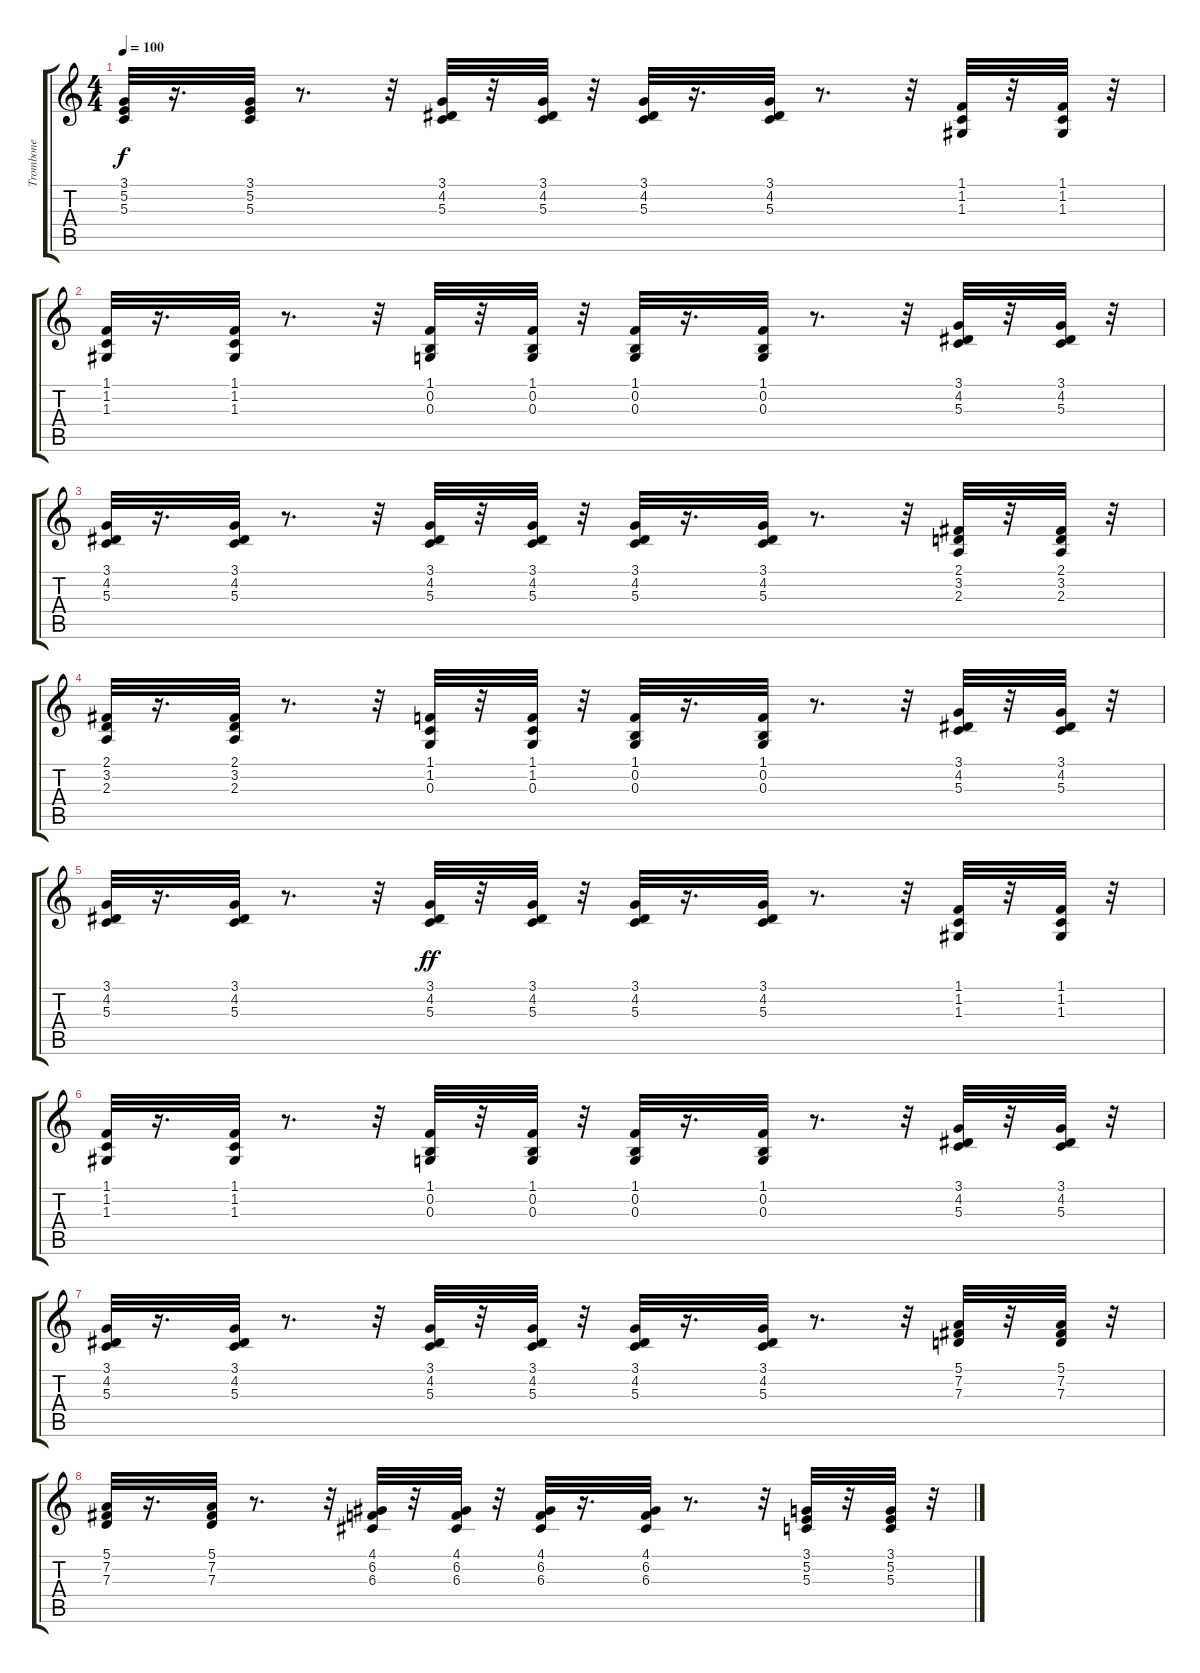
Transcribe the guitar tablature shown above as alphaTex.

\track ("Trombone" "Trombone") {instrument trombone}
\staff {score tabs}
\tuning (E4 B3 G3 D3 A2 E2) {hide}
\ts (4 4)
\tempo 100
\clef g2
\ks c
(3.1 5.2 5.3).32{dy f} r.16{d} (3.1 5.2 5.3).32 r.8{d} r.32 (3.1 4.2 5.3).32 r.32 (3.1 4.2 5.3).32 r.32 (3.1 4.2 5.3).32 r.16{d} (3.1 4.2 5.3).32 r.8{d} r.32 (1.1 1.2 1.3).32 r.32 (1.1 1.2 1.3).32 r.32 |
(1.1 1.2 1.3).32 r.16{d} (1.1 1.2 1.3).32 r.8{d} r.32 (1.1 0.2 0.3).32 r.32 (1.1 0.2 0.3).32 r.32 (1.1 0.2 0.3).32 r.16{d} (1.1 0.2 0.3).32 r.8{d} r.32 (3.1 4.2 5.3).32 r.32 (3.1 4.2 5.3).32 r.32 |
(3.1 4.2 5.3).32 r.16{d} (3.1 4.2 5.3).32 r.8{d} r.32 (3.1 4.2 5.3).32 r.32 (3.1 4.2 5.3).32 r.32 (3.1 4.2 5.3).32 r.16{d} (3.1 4.2 5.3).32 r.8{d} r.32 (2.1 3.2 2.3).32 r.32 (2.1 3.2 2.3).32 r.32 |
(2.1 3.2 2.3).32 r.16{d} (2.1 3.2 2.3).32 r.8{d} r.32 (1.1 1.2 0.3).32 r.32 (1.1 1.2 0.3).32 r.32 (1.1 0.2 0.3).32 r.16{d} (1.1 0.2 0.3).32 r.8{d} r.32 (3.1 4.2 5.3).32 r.32 (3.1 4.2 5.3).32 r.32 |
(3.1 4.2 5.3).32 r.16{d} (3.1 4.2 5.3).32 r.8{d} r.32 (3.1 4.2 5.3).32{dy ff} r.32 (3.1 4.2 5.3).32 r.32 (3.1 4.2 5.3).32 r.16{d} (3.1 4.2 5.3).32 r.8{d} r.32 (1.1 1.2 1.3).32 r.32 (1.1 1.2 1.3).32 r.32 |
(1.1 1.2 1.3).32 r.16{d} (1.1 1.2 1.3).32 r.8{d} r.32 (1.1 0.2 0.3).32 r.32 (1.1 0.2 0.3).32 r.32 (1.1 0.2 0.3).32 r.16{d} (1.1 0.2 0.3).32 r.8{d} r.32 (3.1 4.2 5.3).32 r.32 (3.1 4.2 5.3).32 r.32 |
(3.1 4.2 5.3).32 r.16{d} (3.1 4.2 5.3).32 r.8{d} r.32 (3.1 4.2 5.3).32 r.32 (3.1 4.2 5.3).32 r.32 (3.1 4.2 5.3).32 r.16{d} (3.1 4.2 5.3).32 r.8{d} r.32 (5.1 7.2 7.3).32 r.32 (5.1 7.2 7.3).32 r.32 |
(5.1 7.2 7.3).32 r.16{d} (5.1 7.2 7.3).32 r.8{d} r.32 (4.1 6.2 6.3).32 r.32 (4.1 6.2 6.3).32 r.32 (4.1 6.2 6.3).32 r.16{d} (4.1 6.2 6.3).32 r.8{d} r.32 (3.1 5.2 5.3).32 r.32 (3.1 5.2 5.3).32 r.32
